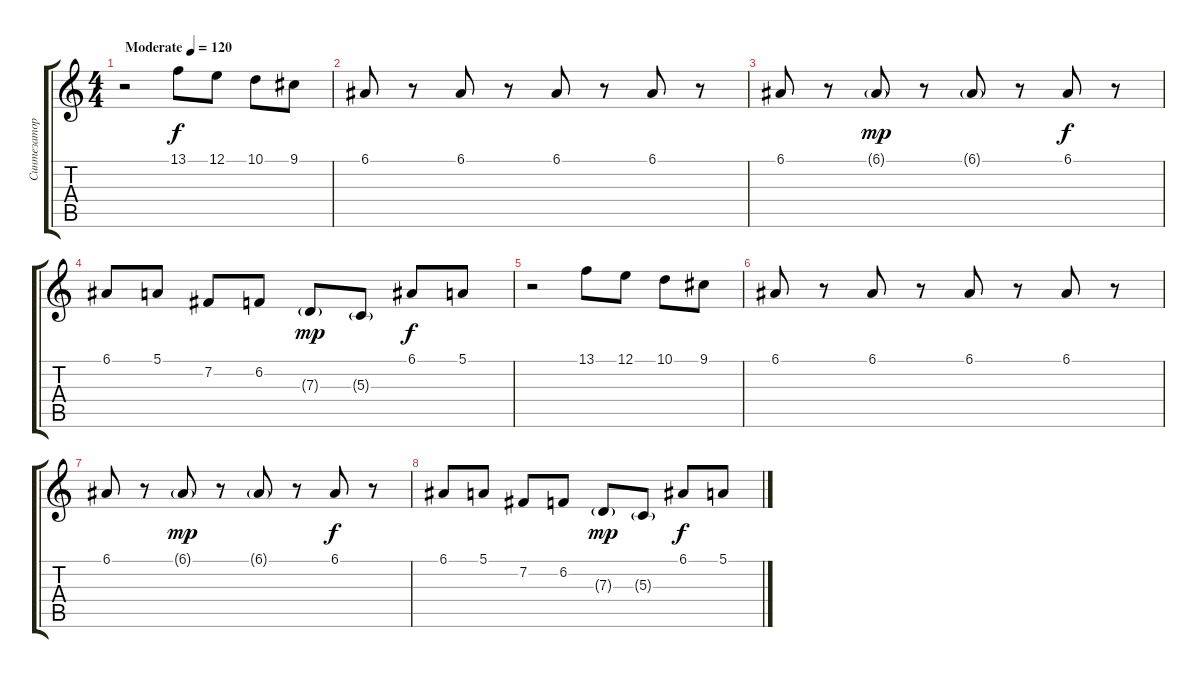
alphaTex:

\track ("Синтезатор" "Синтезатор") {instrument musicbox}
\staff {score tabs}
\tuning (E4 B3 G3 D3 A2 E2) {hide}
\ts (4 4)
\tempo (120 "Moderate")
\clef g2
\ks c
r.2{dy f instrument musicbox} 13.1.8 12.1.8 10.1.8 9.1.8 |
6.1.8 r.8 6.1.8 r.8 6.1.8 r.8 6.1.8 r.8 |
6.1.8 r.8 6.1{g}.8{dy mp} r.8 6.1{g}.8 r.8 6.1.8{dy f} r.8 |
6.1.8 5.1.8 7.2.8 6.2.8 7.3{g}.8{dy mp} 5.3{g}.8 6.1.8{dy f} 5.1.8 |
r.2 13.1.8 12.1.8 10.1.8 9.1.8 |
6.1.8 r.8 6.1.8 r.8 6.1.8 r.8 6.1.8 r.8 |
6.1.8 r.8 6.1{g}.8{dy mp} r.8 6.1{g}.8 r.8 6.1.8{dy f} r.8 |
6.1.8 5.1.8 7.2.8 6.2.8 7.3{g}.8{dy mp} 5.3{g}.8 6.1.8{dy f} 5.1.8
